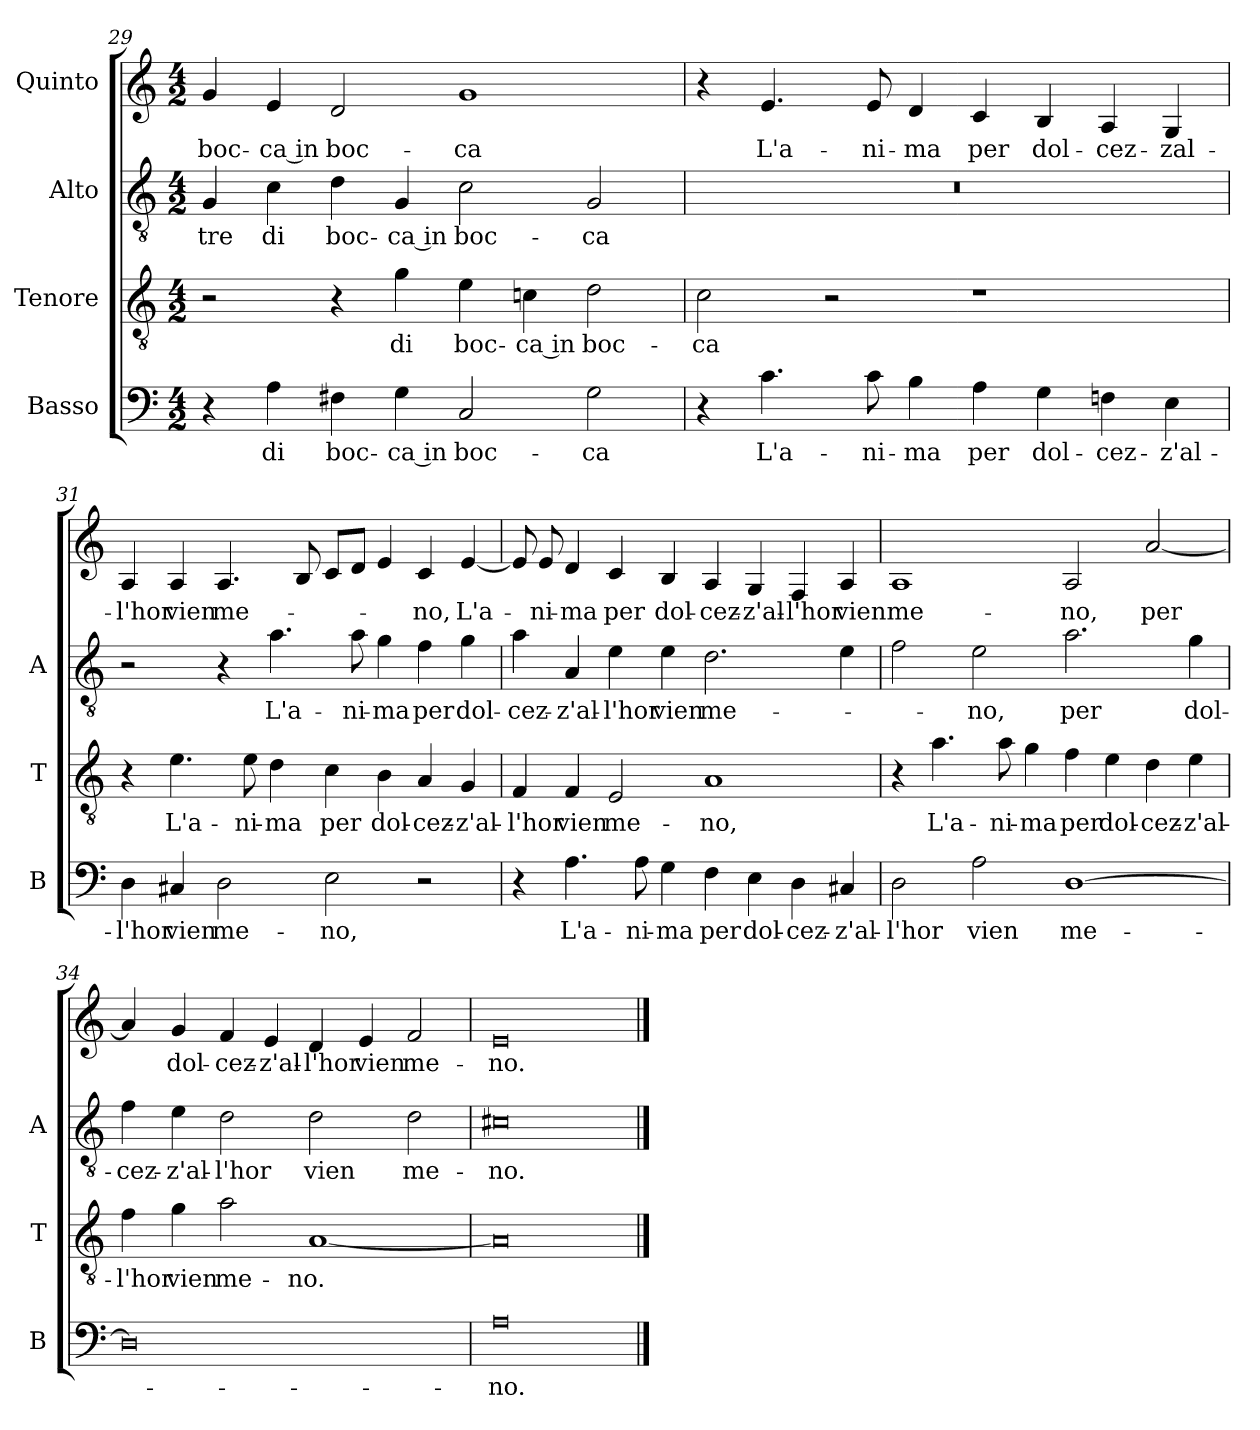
**kern	**text	**kern	**text	**kern	**text	**kern	**text
*part4	*part4	*part3	*part3	*part2	*part2	*part1	*part1
*staff4	*staff4	*staff3	*staff3	*staff2	*staff2	*staff1	*staff1
*I"Basso	*	*I"Tenore	*	*I"Alto	*	*I"Quinto	*
*I'B	*	*I'T	*	*I'A	*	*	*
*clefF4	*	*clefGv2	*	*clefGv2	*	*clefG2	*
*k[]	*	*k[]	*	*k[]	*	*k[]	*
*C:	*	*C:	*	*C:	*	*C:	*
*M4/2	*	*M4/2	*	*M4/2	*	*M4/2	*
=29	=29	=29	=29	=29	=29	=29	=29
4r	.	2r	.	4G	-tre	4g	boc-
4A	di	.	.	4c	di	4e	-ca in
4F#X	boc-	4r	.	4d	boc-	2d	boc-
4G	-ca in	4g	di	4G	-ca in	.	.
2C	boc-	4e	boc-	2c	boc-	1g	-ca
.	.	4cn	-ca in	.	.	.	.
2G	-ca	2d	boc-	2G	-ca	.	.
=30	=30	=30	=30	=30	=30	=30	=30
4r	.	2c	-ca	0r	.	4r	.
4.c	L'a-	.	.	.	.	4.e	L'a-
.	.	2r	.	.	.	.	.
8c	-ni-	.	.	.	.	8e	-ni-
4B	-ma	.	.	.	.	4d	-ma
4A	per	1r	.	.	.	4c	per
4G	dol-	.	.	.	.	4B	dol-
4Fn	-cez-	.	.	.	.	4A	-cez-
4E	-z'al-	.	.	.	.	4G	-zal-
=31	=31	=31	=31	=31	=31	=31	=31
4D	-l'hor	4r	.	2r	.	4A	-l'hor
4C#X	vien	4.e	L'a-	.	.	4A	vien
2D	me-	.	.	4r	.	4.A	me-
.	.	8e	-ni-	.	.	.	.
.	.	4d	-ma	4.a	L'a-	.	.
.	.	.	.	.	.	8B	.
2E	-no,	4c	per	.	.	8cL	.
.	.	.	.	8a	-ni-	8dJ	.
.	.	4B	dol-	4g	-ma	4e	.
2r	.	4A	-cez-	4f	per	4c	-no,
.	.	4G	-z'al-	4g	dol-	[4e	L'a-
=32	=32	=32	=32	=32	=32	=32	=32
4r	.	4F	-l'hor	4a	-cez-	8e]	.
.	.	.	.	.	.	8e	-ni-
4.A	L'a-	4F	vien	4A	-z'al-	4d	-ma
.	.	2E	me-	4e	-l'hor	4c	per
8A	-ni-	.	.	.	.	.	.
4G	-ma	.	.	4e	vien	4B	dol-
4F	per	1A	-no,	2.d	me-	4A	-cez-
4E	dol-	.	.	.	.	4G	-z'al-
4D	-cez-	.	.	.	.	4F	-l'hor
4C#X	-z'al-	.	.	4e	.	4A	vien
=33	=33	=33	=33	=33	=33	=33	=33
2D	-l'hor	4r	.	2f	.	1A	me-
.	.	4.a	L'a-	.	.	.	.
2A	vien	.	.	2e	-no,	.	.
.	.	8a	-ni-	.	.	.	.
.	.	4g	-ma	.	.	.	.
[1D	me-	4f	per	2.a	per	2A	-no,
.	.	4e	dol-	.	.	.	.
.	.	4d	-cez-	.	.	[2a	per
.	.	4e	-z'al-	4g	dol-	.	.
=34	=34	=34	=34	=34	=34	=34	=34
0D]	.	4f	-l'hor	4f	-cez-	4a]	.
.	.	4g	vien	4e	-z'al-	4g	dol-
.	.	2a	me-	2d	-l'hor	4f	-cez-
.	.	.	.	.	.	4e	-z'al-
.	.	[1A	-no.	2d	vien	4d	-l'hor
.	.	.	.	.	.	4e	vien
.	.	.	.	2d	me-	2f	me-
=35	=35	=35	=35	=35	=35	=35	=35
0A	-no.	0A]	.	0c#X	-no.	0e	-no.
==	==	==	==	==	==	==	==
*-	*-	*-	*-	*-	*-	*-	*-
